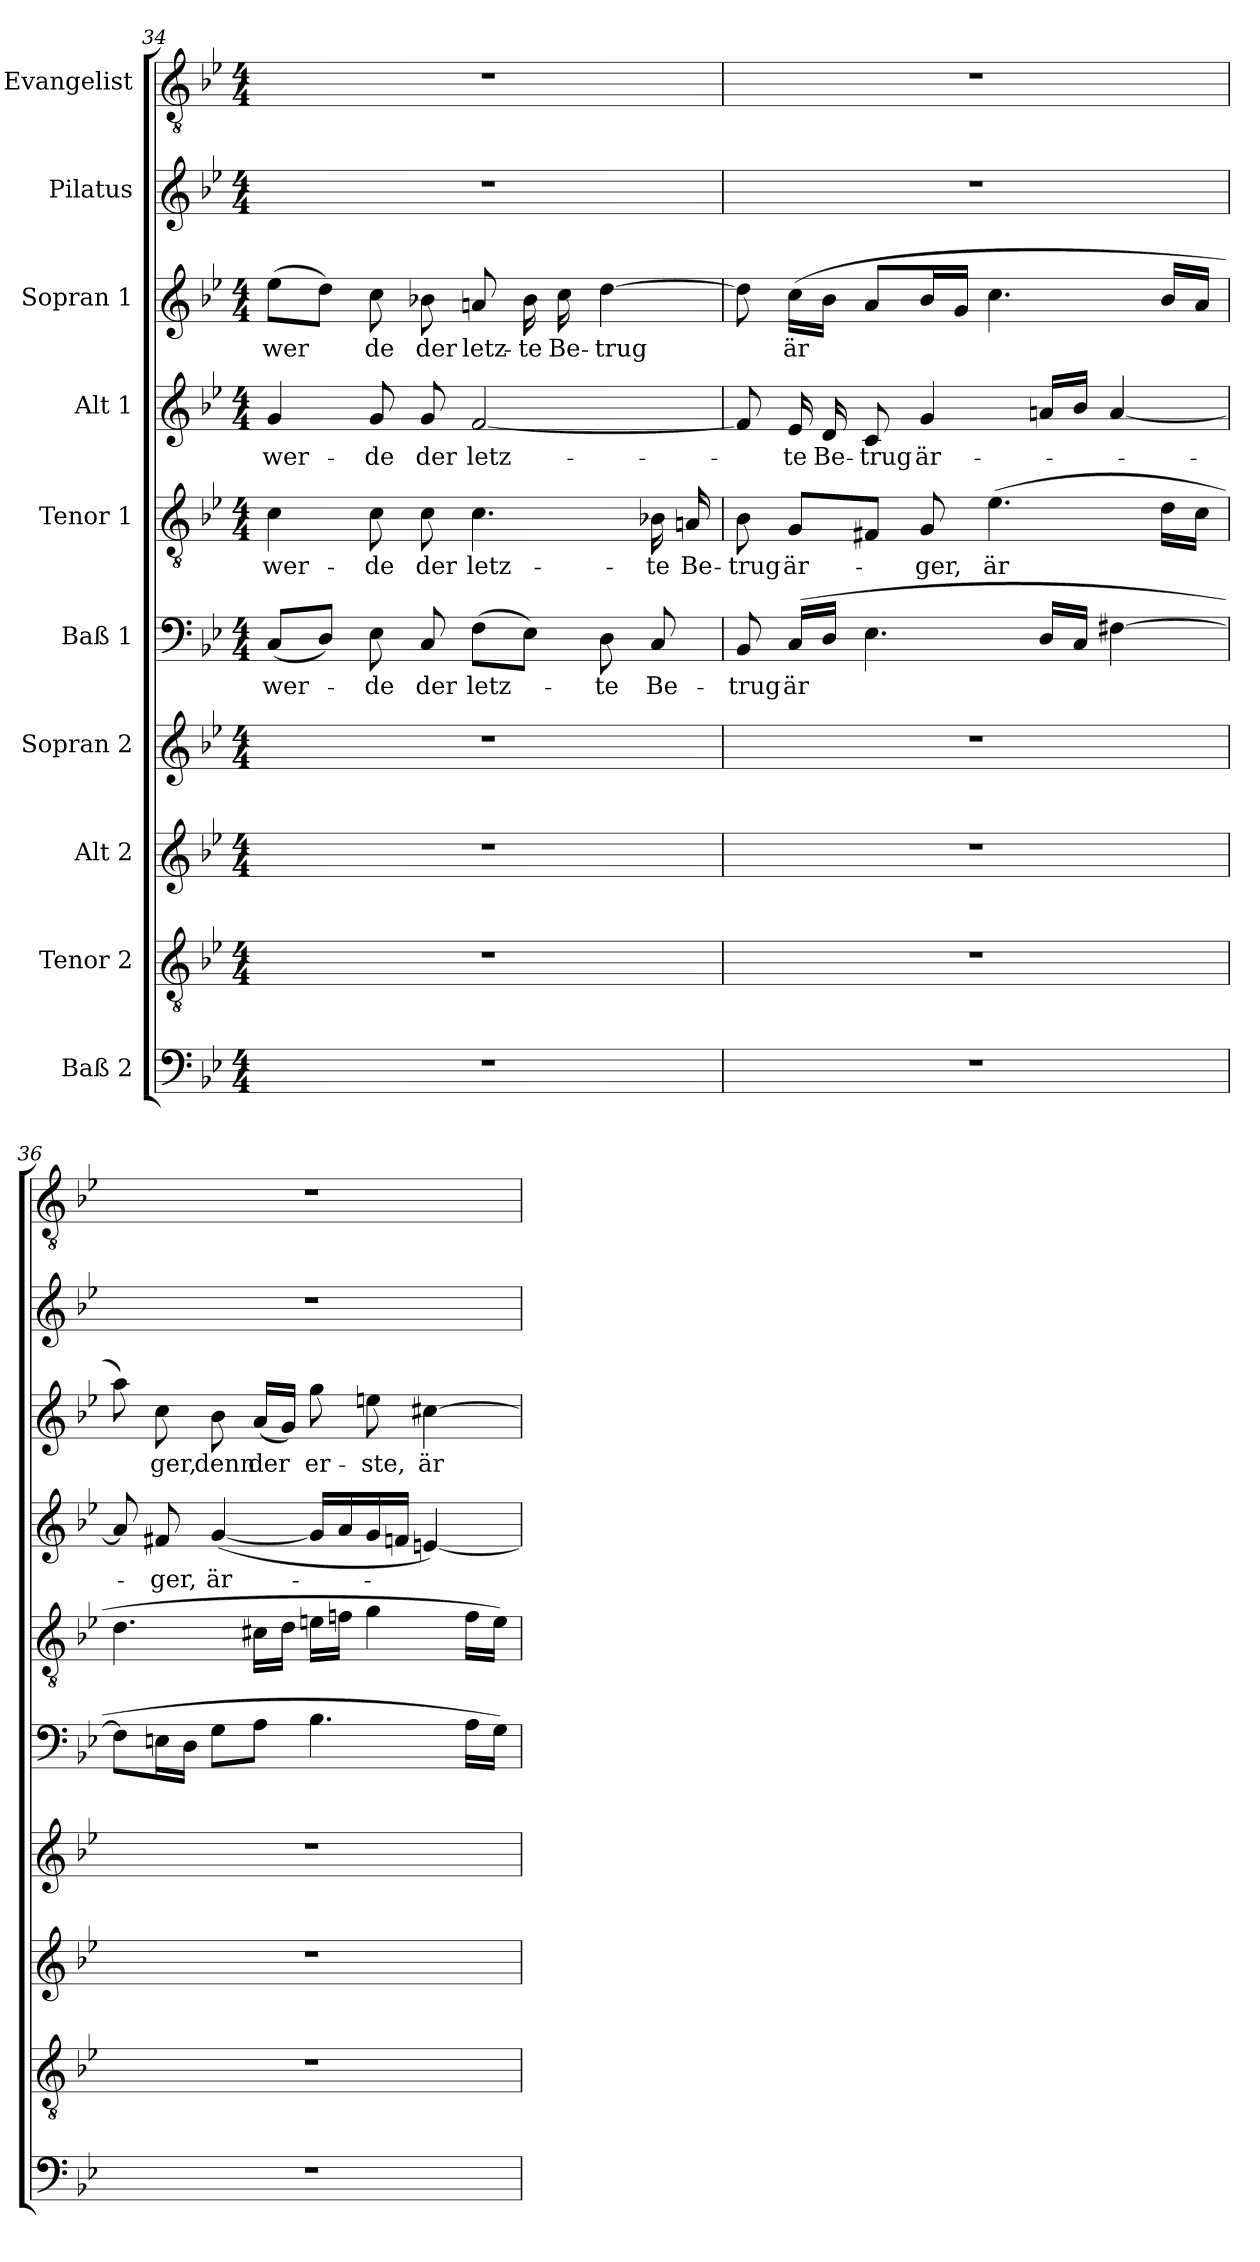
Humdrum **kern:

**kern	**kern	**kern	**kern	**kern	**text	**kern	**text	**kern	**text	**kern	**text	**kern	**kern
*part10	*part9	*part8	*part7	*part6	*part6	*part5	*part5	*part4	*part4	*part3	*part3	*part2	*part1
*staff10	*staff9	*staff8	*staff7	*staff6	*staff6	*staff5	*staff5	*staff4	*staff4	*staff3	*staff3	*staff2	*staff1
*I"Baß 2	*I"Tenor 2	*I"Alt 2	*I"Sopran 2	*I"Baß 1	*	*I"Tenor 1	*	*I"Alt 1	*	*I"Sopran 1	*	*I"Pilatus	*I"Evangelist
*clefF4	*clefGv2	*clefG2	*clefG2	*clefF4	*	*clefGv2	*	*clefG2	*	*clefG2	*	*clefG2	*clefGv2
*k[b-e-]	*k[b-e-]	*k[b-e-]	*k[b-e-]	*k[b-e-]	*	*k[b-e-]	*	*k[b-e-]	*	*k[b-e-]	*	*k[b-e-]	*k[b-e-]
*B-:	*B-:	*B-:	*B-:	*B-:	*	*B-:	*	*B-:	*	*B-:	*	*B-:	*B-:
*M4/4	*M4/4	*M4/4	*M4/4	*M4/4	*	*M4/4	*	*M4/4	*	*M4/4	*	*M4/4	*M4/4
=34	=34	=34	=34	=34	=34	=34	=34	=34	=34	=34	=34	=34	=34
!	!	!	!	!	!LO:LY:b	!	!LO:LY:b	!	!LO:LY:b	!	!LO:LY:b	!	!
1r	1r	1r	1r	(<8C/L	wer-	4c\	wer-	4g/	wer-	(>8ee-\L	wer	1r	1r
.	.	.	.	8D/J)	.	.	.	.	.	8dd\J)	.	.	.
!	!	!	!	!	!LO:LY:b	!	!LO:LY:b	!	!LO:LY:b	!	!LO:LY:b	!	!
.	.	.	.	8E-\	-de	8c\	-de	8g/	-de	8cc\	de	.	.
!	!	!	!	!	!LO:LY:b	!	!LO:LY:b	!	!LO:LY:b	!	!LO:LY:b	!	!
.	.	.	.	8C/	der	8c\	der	8g/	der	8b-X\	der	.	.
!	!	!	!	!	!LO:LY:b	!	!LO:LY:b	!	!LO:LY:b	!	!LO:LY:b	!	!
.	.	.	.	(>8F\L	letz-	4.c\	letz-	[2f/	letz-	8an/	letz-	.	.
!	!	!	!	!	!	!	!	!	!	!	!LO:LY:b	!	!
.	.	.	.	8E-\J)	.	.	.	.	.	16b-\	-te	.	.
!	!	!	!	!	!	!	!	!	!	!	!LO:LY:b	!	!
.	.	.	.	.	.	.	.	.	.	16cc\	Be-	.	.
!	!	!	!	!	!LO:LY:b	!	!	!	!	!	!LO:LY:b	!	!
.	.	.	.	8D\	-te	.	.	.	.	[4dd\	-trug	.	.
!	!	!	!	!	!LO:LY:b	!	!LO:LY:b	!	!	!	!	!	!
.	.	.	.	8C/	Be-	16B-X\	-te	.	.	.	.	.	.
!	!	!	!	!	!	!	!LO:LY:b	!	!	!	!	!	!
.	.	.	.	.	.	16An/	Be-	.	.	.	.	.	.
!!LO:PB:g=z
=35	=35	=35	=35	=35	=35	=35	=35	=35	=35	=35	=35	=35	=35
!	!	!	!	!	!LO:LY:b	!	!LO:LY:b	!	!	!	!	!	!
1r	1r	1r	1r	8BB-/	-trug	8B-\	-trug	8f/]	.	8dd\]	.	1r	1r
!	!	!	!	!	!LO:LY:b	!	!LO:LY:b	!	!LO:LY:b	!	!LO:LY:b	!	!
.	.	.	.	(<16C/LL	är	8G/L	är-	16e-/	-te	(>16cc\LL	är	.	.
!	!	!	!	!	!	!	!	!	!LO:LY:b	!	!	!	!
.	.	.	.	16D/JJ	.	.	.	16d/	Be-	16b-\JJ	.	.	.
!	!	!	!	!	!	!	!	!	!LO:LY:b	!	!	!	!
.	.	.	.	4.E-\	.	8F#X/J	.	8c/	-trug	8a/L	.	.	.
!	!	!	!	!	!	!	!LO:LY:b	!	!LO:LY:b	!	!	!	!
.	.	.	.	.	.	8G/	-ger,	4g/	är-	16b-/L	.	.	.
.	.	.	.	.	.	.	.	.	.	16g/JJ	.	.	.
!	!	!	!	!	!	!	!LO:LY:b	!	!	!	!	!	!
.	.	.	.	.	.	(>4.e-\	är	.	.	4.cc\	.	.	.
.	.	.	.	16D/LL	.	.	.	16an/LL	.	.	.	.	.
.	.	.	.	16C/JJ	.	.	.	16b-/JJ	.	.	.	.	.
.	.	.	.	[4F#X\	.	.	.	[4a/	.	.	.	.	.
.	.	.	.	.	.	16d\LL	.	.	.	16b-/LL	.	.	.
.	.	.	.	.	.	16c\JJ	.	.	.	16a/JJ	.	.	.
=36	=36	=36	=36	=36	=36	=36	=36	=36	=36	=36	=36	=36	=36
1r	1r	1r	1r	8F#\L]	.	4.d\	.	8a/]	.	8aa\)	.	1r	1r
!	!	!	!	!	!	!	!	!	!LO:LY:b	!	!LO:LY:b	!	!
.	.	.	.	16En\L	.	.	.	8f#X/	-ger,	8cc\	ger,	.	.
.	.	.	.	16D\JJ	.	.	.	.	.	.	.	.	.
!	!	!	!	!	!	!	!	!	!LO:LY:b	!	!LO:LY:b	!	!
.	.	.	.	8G\L	.	.	.	(>[4g/	är-	8b-\	denn	.	.
!	!	!	!	!	!	!	!	!	!	!	!LO:LY:b	!	!
.	.	.	.	8A\J	.	16c#X\LL	.	.	.	(<16a/LL	der	.	.
.	.	.	.	.	.	16d\JJ	.	.	.	16g/JJ)	.	.	.
!	!	!	!	!	!	!	!	!	!	!	!LO:LY:b	!	!
.	.	.	.	4.B-\	.	16en\LL	.	16g/LL]	.	8gg\	er-	.	.
.	.	.	.	.	.	16fn\JJ	.	16a/	.	.	.	.	.
!	!	!	!	!	!	!	!	!	!	!	!LO:LY:b	!	!
.	.	.	.	.	.	4g\	.	16g/	.	8een\	-ste,	.	.
.	.	.	.	.	.	.	.	16fn/JJ	.	.	.	.	.
!	!	!	!	!	!	!	!	!	!	!	!LO:LY:b	!	!
.	.	.	.	.	.	.	.	[4en/)	.	[4cc#X\	är-	.	.
.	.	.	.	16A\LL	.	16f\LL	.	.	.	.	.	.	.
.	.	.	.	16G\JJ)	.	16e\JJ)	.	.	.	.	.	.	.
=	=	=	=	=	=	=	=	=	=	=	=	=	=
*-	*-	*-	*-	*-	*-	*-	*-	*-	*-	*-	*-	*-	*-
